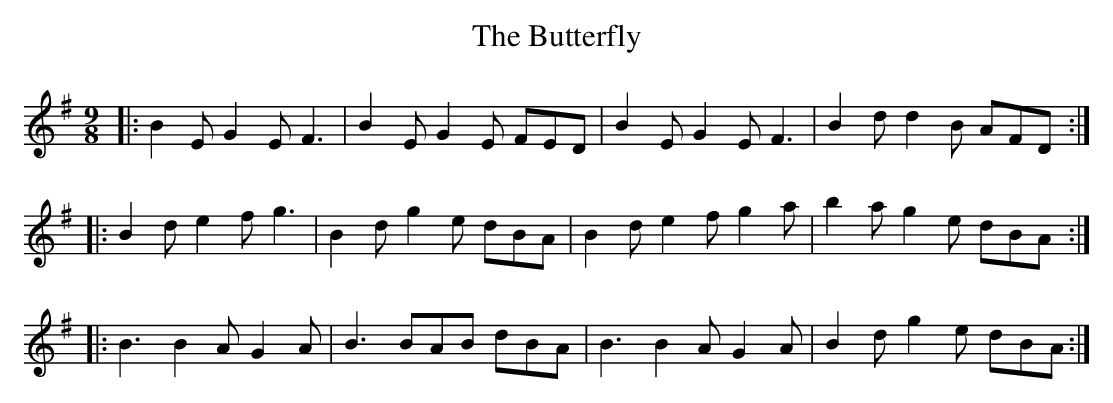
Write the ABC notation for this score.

X:1
T:Butterfly, The
M:9/8
L:1/8
K:Emin
|:B2E G2E F3|B2E G2E FED|B2E G2E F3|B2d d2B AFD:|
|:B2d e2f g3|B2d g2e dBA|B2d e2f g2a|b2a g2e dBA:|
|:B3 B2A G2A|B3 BAB dBA|B3 B2A G2A|B2d g2e dBA:|
